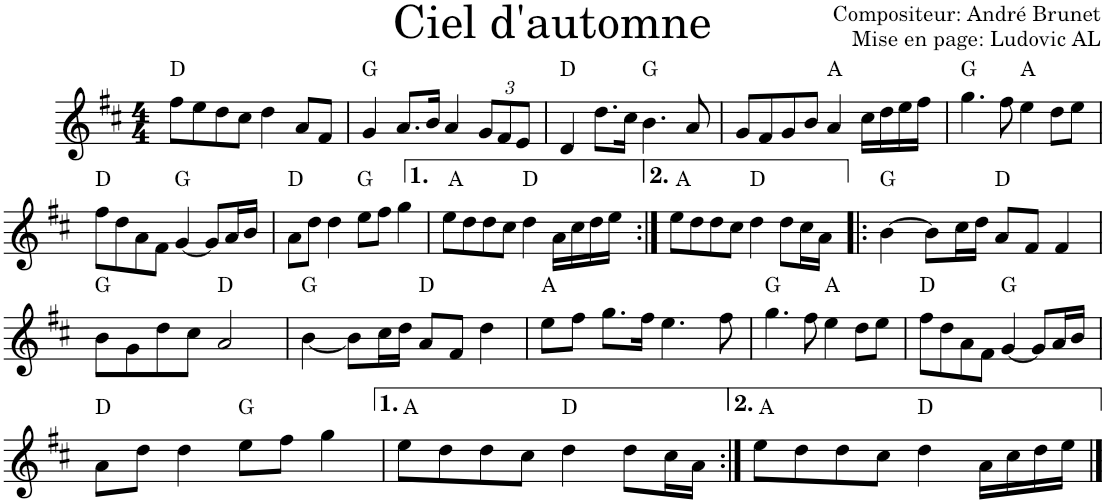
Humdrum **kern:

**kern	**harte
*part1	*part1
*staff1	*
*I"Voice	*
*I'V	*
*clefG2	*
*k[f#c#]	*
*M4/4	*
=1	=1
8ff#\L	D:maj
8ee\	.
8dd\	.
8cc#\J	.
4dd\	.
8a/L	.
8f#/J	.
=2	=2
4g/	G:maj
8.a/L	.
16b/Jk	.
4a/	.
*Xbrackettup	*
12g/L	.
12f#/	.
12e/J	.
=3	=3
4d/	D:maj
8.dd\L	.
16cc#\Jk	.
4.b\	G:maj
8a/	.
=4	=4
8g/L	.
8f#/	.
8g/	.
8b/J	.
4a/	A:maj
16cc#\LL	.
16dd\	.
16ee\	.
16ff#\JJ	.
=5	=5
4.gg\	G:maj
8ff#\	.
4ee\	A:maj
8dd\L	.
8ee\J	.
!!LO:LB:g=z
=6	=6
8ff#\L	D:maj
8dd\	.
8a\	.
8f#\J	.
[<4g/	G:maj
8g/L]	.
16a/L	.
16b/JJ	.
=7	=7
8a\L	D:maj
8dd\J	.
4dd\	.
8ee\L	G:maj
8ff#\J	.
4gg\	.
=8	=8
8ee\L	A:maj
8dd\	.
8dd\	.
8cc#\J	.
4dd\	D:maj
16a\LL	.
16cc#\	.
16dd\	.
16ee\JJ	.
=9:|!	=9:|!
8ee\L	A:maj
8dd\	.
8dd\	.
8cc#\J	.
4dd\	D:maj
8dd\L	.
16cc#\L	.
16a\JJ	.
=10!|:	=10!|:
[>4b\	G:maj
8b\L]	.
16cc#\L	.
16dd\JJ	.
8a/L	D:maj
8f#/J	.
4f#/	.
!!LO:LB:g=z
=11	=11
8b\L	G:maj
8g\	.
8dd\	.
8cc#\J	.
2a/	D:maj
=12	=12
[<4b\	G:maj
8b\L]	.
16cc#\L	.
16dd\JJ	.
8a/L	D:maj
8f#/J	.
4dd\	.
=13	=13
8ee\L	A:maj
8ff#\J	.
8.gg\L	.
16ff#\Jk	.
4.ee\	.
8ff#\	.
=14	=14
4.gg\	G:maj
8ff#\	.
4ee\	A:maj
8dd\L	.
8ee\J	.
=15	=15
8ff#\L	D:maj
8dd\	.
8a\	.
8f#\J	.
[<4g/	G:maj
8g/L]	.
16a/L	.
16b/JJ	.
!!LO:LB:g=z
=16	=16
8a\L	D:maj
8dd\J	.
4dd\	.
8ee\L	G:maj
8ff#\J	.
4gg\	.
=17	=17
8ee\L	A:maj
8dd\	.
8dd\	.
8cc#\J	.
4dd\	D:maj
8dd\L	.
16cc#\L	.
16a\JJ	.
=18:|!	=18:|!
8ee\L	A:maj
8dd\	.
8dd\	.
8cc#\J	.
4dd\	D:maj
16a\LL	.
16cc#\	.
16dd\	.
16ee\JJ	.
==	==
*-	*-
